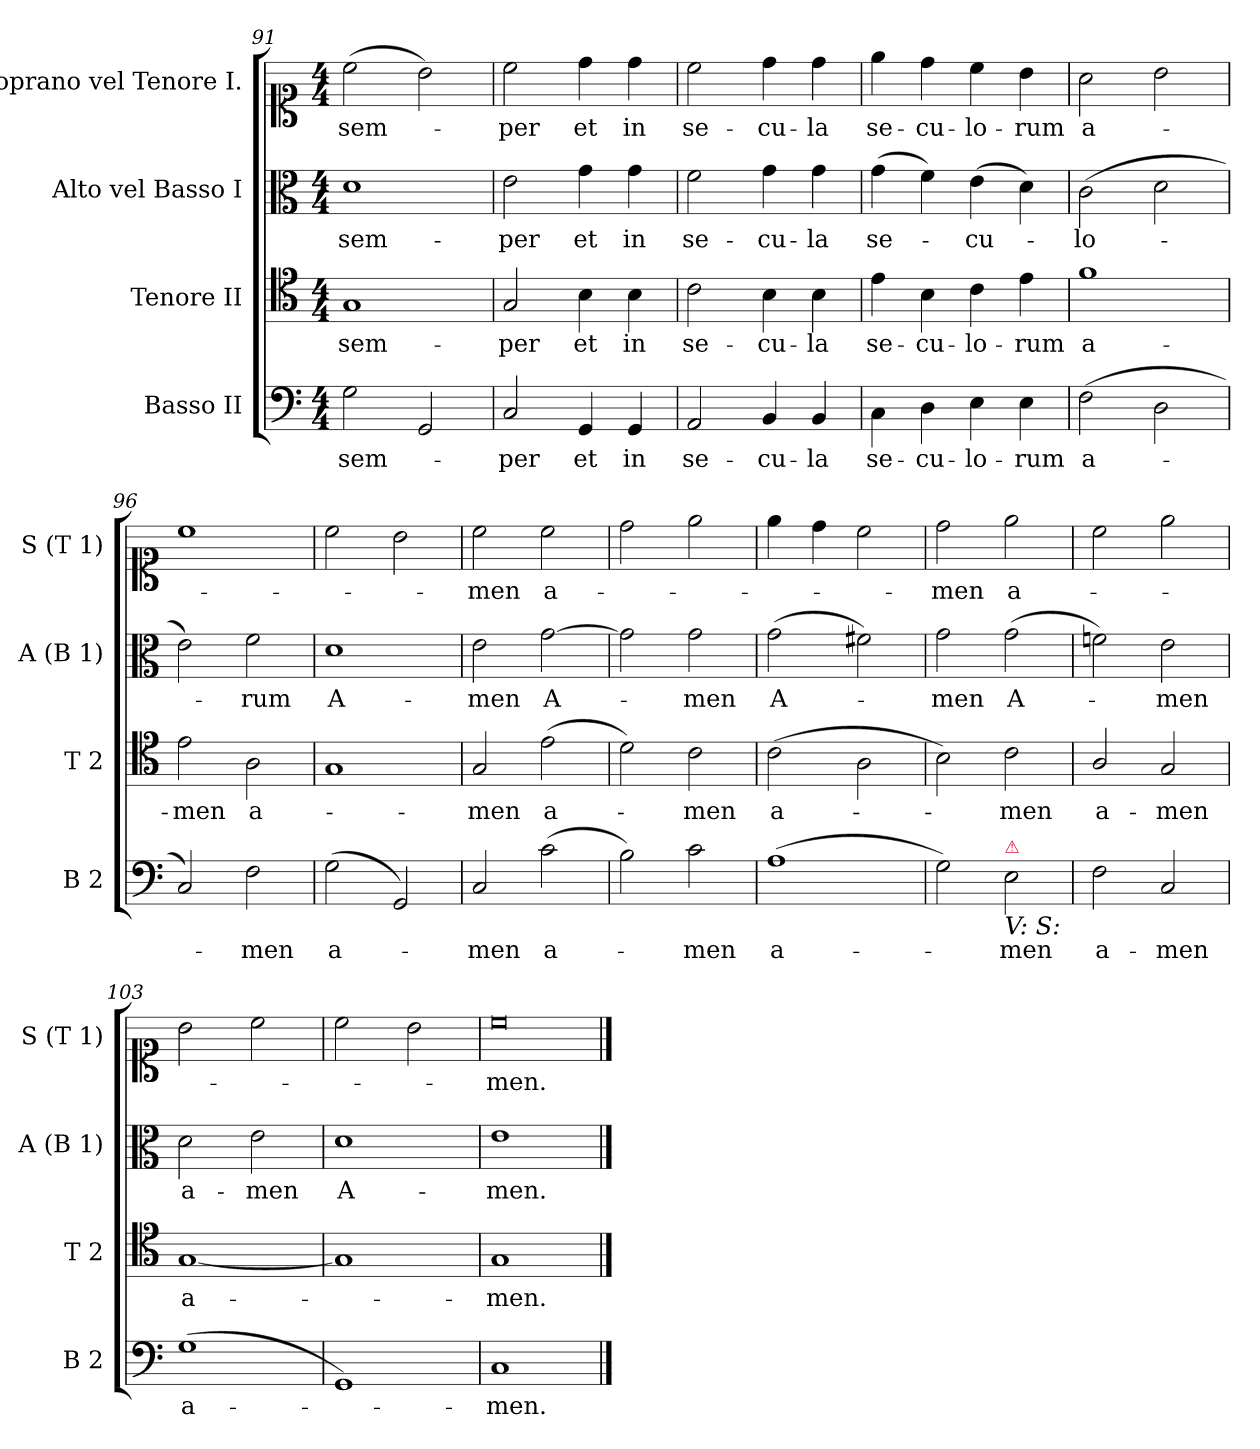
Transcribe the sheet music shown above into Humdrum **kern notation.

**kern	**text	**kern	**text	**kern	**text	**kern	**text
*part4	*part4	*part3	*part3	*part2	*part2	*part1	*part1
*staff4	*staff4	*staff3	*staff3	*staff2	*staff2	*staff1	*staff1
*I"Basso II	*	*I"Tenore II	*	*I"Alto vel Basso I	*	*I"Soprano vel Tenore I.	*
*I'B 2	*	*I'T 2	*	*I'A (B 1)	*	*I'S (T 1)	*
*clefF4	*	*clefC4	*	*clefC3	*	*clefC1	*
*k[]	*	*k[]	*	*k[]	*	*k[]	*
*C:	*	*C:	*	*C:	*	*C:	*
*M4/4	*	*M4/4	*	*M4/4	*	*M4/4	*
=91	=91	=91	=91	=91	=91	=91	=91
2G\	sem-	1G	sem-	1d	sem-	(>2cc\	sem-
2GG/	.	.	.	.	.	2b\)	.
=92	=92	=92	=92	=92	=92	=92	=92
2C/	-per	2G/	-per	2e\	-per	2cc\	-per
4GG/	et	4B\	et	4g\	et	4dd\	et
4GG/	in	4B\	in	4g\	in	4dd\	in
=93	=93	=93	=93	=93	=93	=93	=93
2AA/	se-	2c\	se-	2f\	se-	2cc\	se-
4BB/	-cu-	4B\	-cu-	4g\	-cu-	4dd\	-cu-
4BB/	-la	4B\	-la	4g\	-la	4dd\	-la
=94	=94	=94	=94	=94	=94	=94	=94
4C\	se-	4e\	se-	(>4g\	se-	4ee\	se-
4D\	-cu-	4B\	-cu-	4f\)	.	4dd\	-cu-
4E\	-lo-	4c\	-lo-	(>4e\	-cu-	4cc\	-lo-
4E\	-rum	4e\	-rum	4d\)	.	4b\	-rum
=95	=95	=95	=95	=95	=95	=95	=95
(>2F\	a-	1f	a-	(>2c\	-lo-	2a\	a-
2D\	.	.	.	2d\	.	2b\	.
=96	=96	=96	=96	=96	=96	=96	=96
2C/)	.	2e\	-men	2e\)	.	1cc	.
2F\	-men	2A\	a-	2f\	-rum	.	.
=97	=97	=97	=97	=97	=97	=97	=97
(>2G\	a-	1G	.	1d	A-	2cc\	.
2GG/)	.	.	.	.	.	2b\	.
=98	=98	=98	=98	=98	=98	=98	=98
2C/	-men	2G/	-men	2e\	-men	2cc\	-men
(>2c\	a-	(>2e\	a-	[2g\	A-	2cc\	a-
=99	=99	=99	=99	=99	=99	=99	=99
2B\)	.	2d\)	.	2g\]	.	2dd\	.
2c\	-men	2c\	-men	2g\	-men	2ee\	.
=100	=100	=100	=100	=100	=100	=100	=100
(>1A	a-	(>2c\	a-	(>2g\	A-	4ee\	.
.	.	.	.	.	.	4dd\	.
.	.	2A\	.	2f#X\)	.	2cc\	.
=101	=101	=101	=101	=101	=101	=101	=101
2G\)	.	2B\)	.	2g\	-men	2dd\	-men
!LO:TX:b:i:t=V&colon; S&colon;	!	!	!	!	!	!	!
!LO:TX:a:color=crimson:t=⚠	!	!	!	!	!	!	!
2E\	-men	2c\	-men	(>2g\	A-	2ee\	a-
=102	=102	=102	=102	=102	=102	=102	=102
2F\	a-	2A/	a-	2fn\)	.	2cc\	.
2C/	-men	2G/	-men	2e\	-men	2ee\	.
=103	=103	=103	=103	=103	=103	=103	=103
(>1G	a-	[1G	a-	2d\	a-	2b\	.
.	.	.	.	2e\	-men	2cc\	.
=104	=104	=104	=104	=104	=104	=104	=104
1GG)	.	1G]	.	1d	A-	2cc\	.
.	.	.	.	.	.	2b\	.
=105	=105	=105	=105	=105	=105	=105	=105
!	!	!	!	!	!	!LO:N:vis=0	!
1C	-men.	1G	-men.	1e	-men.	1cc	-men.
==	==	==	==	==	==	==	==
*-	*-	*-	*-	*-	*-	*-	*-
